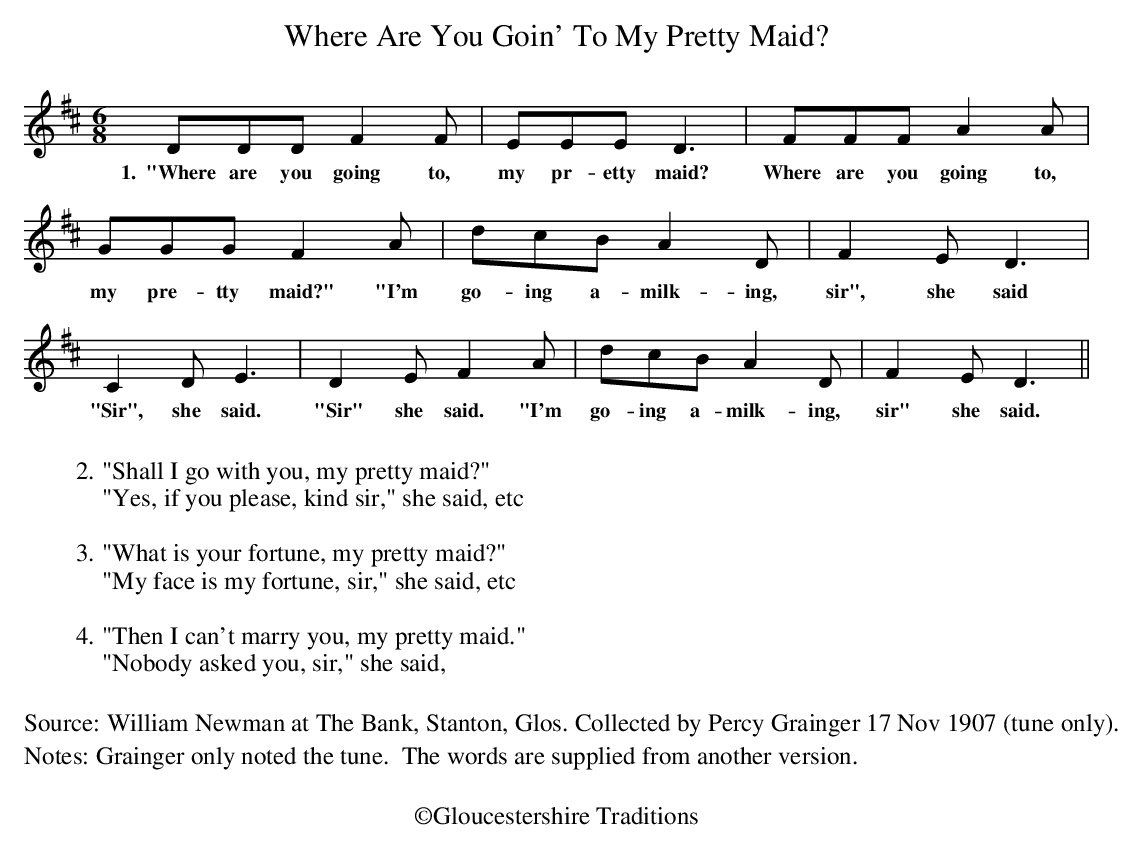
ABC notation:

X:1
T:Where Are You Goin' To My Pretty Maid?
M:6/8
L:1/8
K:Dmaj
DDD F2F|EEE D3|FFF A2A|GGG F2A|dcB A2D|F2E D3|
w:1.~~"Where are you going to, my pr-etty maid? Where are you going to, my pre-tty maid?" "I'm go-ing a-milk-ing, sir", she said
C2D E3|D2E F2A|dcB A2D|F2E D3||
w:"Sir", she said. "Sir" she said. "I'm go-ing a-milk-ing, sir" she said.
W:
W:2. "Shall I go with you, my pretty maid?"
W:"Yes, if you please, kind sir," she said, etc
W:
W:3. "What is your fortune, my pretty maid?"
W:"My face is my fortune, sir," she said, etc
W:
W:4. "Then I can't marry you, my pretty maid."
W:"Nobody asked you, sir," she said,
W:
